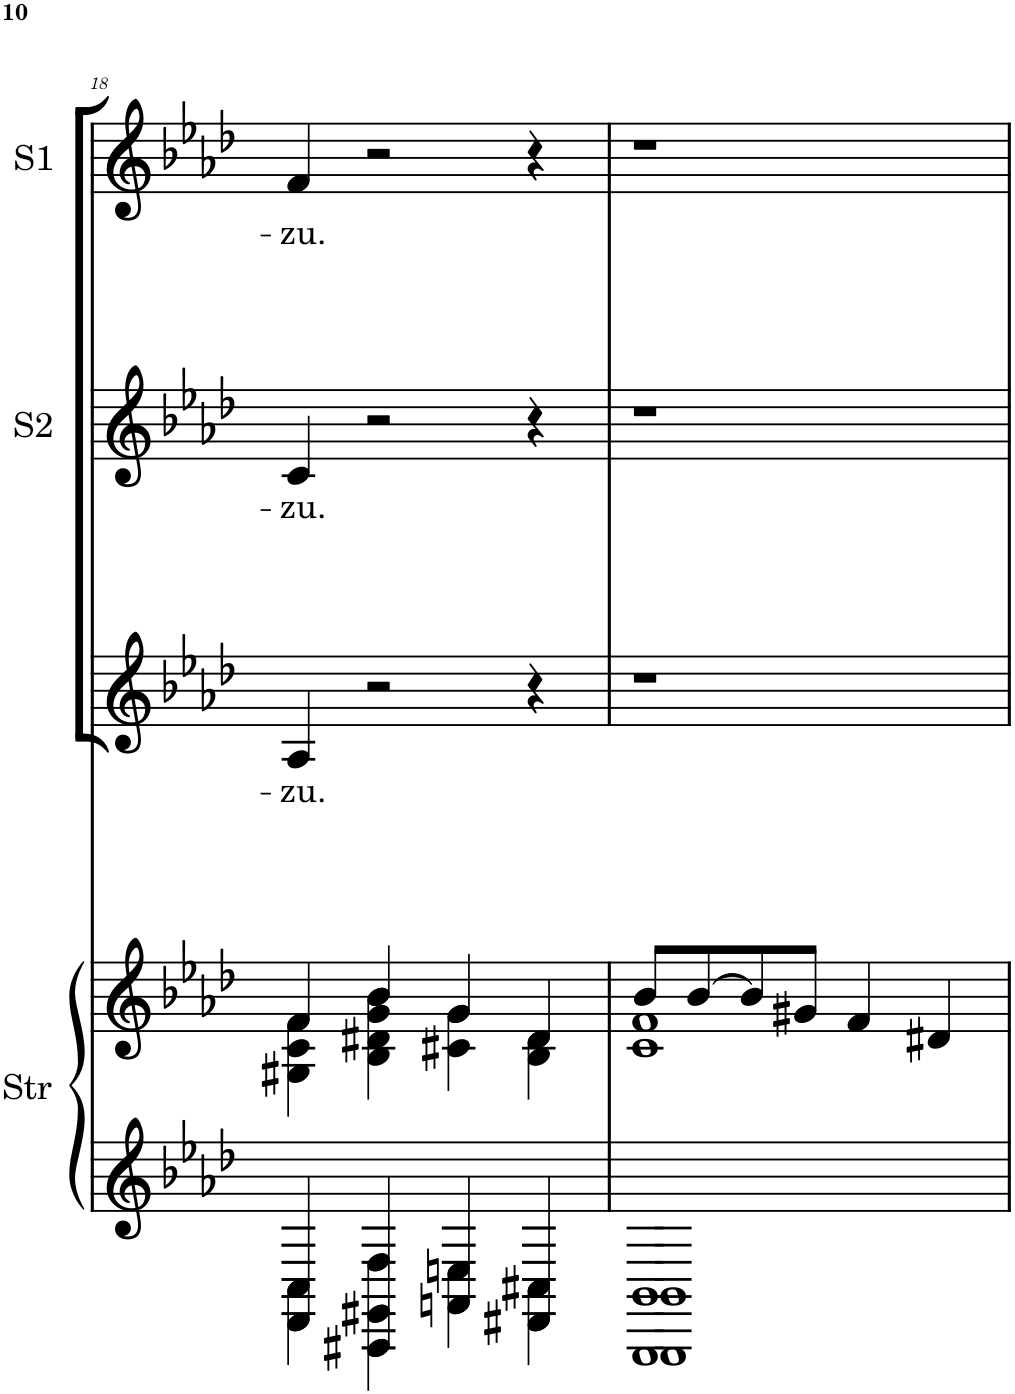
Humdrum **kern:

**kern	**kern	**kern	**text	**kern	**text	**kern	**text
*part4	*part4	*part3	*part3	*part2	*part2	*part1	*part1
*staff5	*staff4	*staff3	*staff3	*staff2	*staff2	*staff1	*staff1
*I"Strings	*	*I"Alto	*	*I"Soprano 2	*	*I"Soprano 1	*
*I'Str	*	*	*	*I'S2	*	*I'S1	*
!!LO:PB:g=z
*clefG2	*clefG2	*clefG2	*	*clefG2	*	*clefG2	*
*k[b-e-a-d-]	*k[b-e-a-d-]	*k[b-e-a-d-]	*	*k[b-e-a-d-]	*	*k[b-e-a-d-]	*
*A-:	*A-:	*A-:	*	*A-:	*	*A-:	*
*M4/4	*M4/4	*M4/4	*	*M4/4	*	*M4/4	*
=18	=18	=18	=18	=18	=18	=18	=18
*^	*^	*	*	*	*	*	*
!	!	!	!	!	!LO:LY:b	!	!LO:LY:b	!	!LO:LY:b
4FF/ 4C/	4FF\ 4C\	4f/	4G#X\ 4c\ 4f\	4A-/	-zu.	4c/	-zu.	4f/	-zu.
4CC#X/ 4GG#X/ 4F/	4CC#\ 4GG#\ 4F\	4b-/	4B-\ 4d#X\ 4g\ 4b-\	2r	.	2r	.	2r	.
4AAn/ 4En/	4AA\ 4E\	4g/	4c#X\ 4g\	.	.	.	.	.	.
4FF#X/ 4C#X/	4FF#\ 4C#\	4d#/	4B-\ 4d#\	4r	.	4r	.	4r	.
=19	=19	=19	=19	=19	=19	=19	=19	=19	=19
1BBB- 1BB-	1BBB- 1BB-	8b-/L	1c 1f	1r	.	1r	.	1r	.
.	.	[8b-/	.	.	.	.	.	.	.
.	.	8b-/]	.	.	.	.	.	.	.
.	.	8g#X/J	.	.	.	.	.	.	.
.	.	4f/	.	.	.	.	.	.	.
.	.	4d#X/	.	.	.	.	.	.	.
*v	*v	*	*	*	*	*	*	*	*
*	*v	*v	*	*	*	*	*	*
=	=	=	=	=	=	=	=
*-	*-	*-	*-	*-	*-	*-	*-
